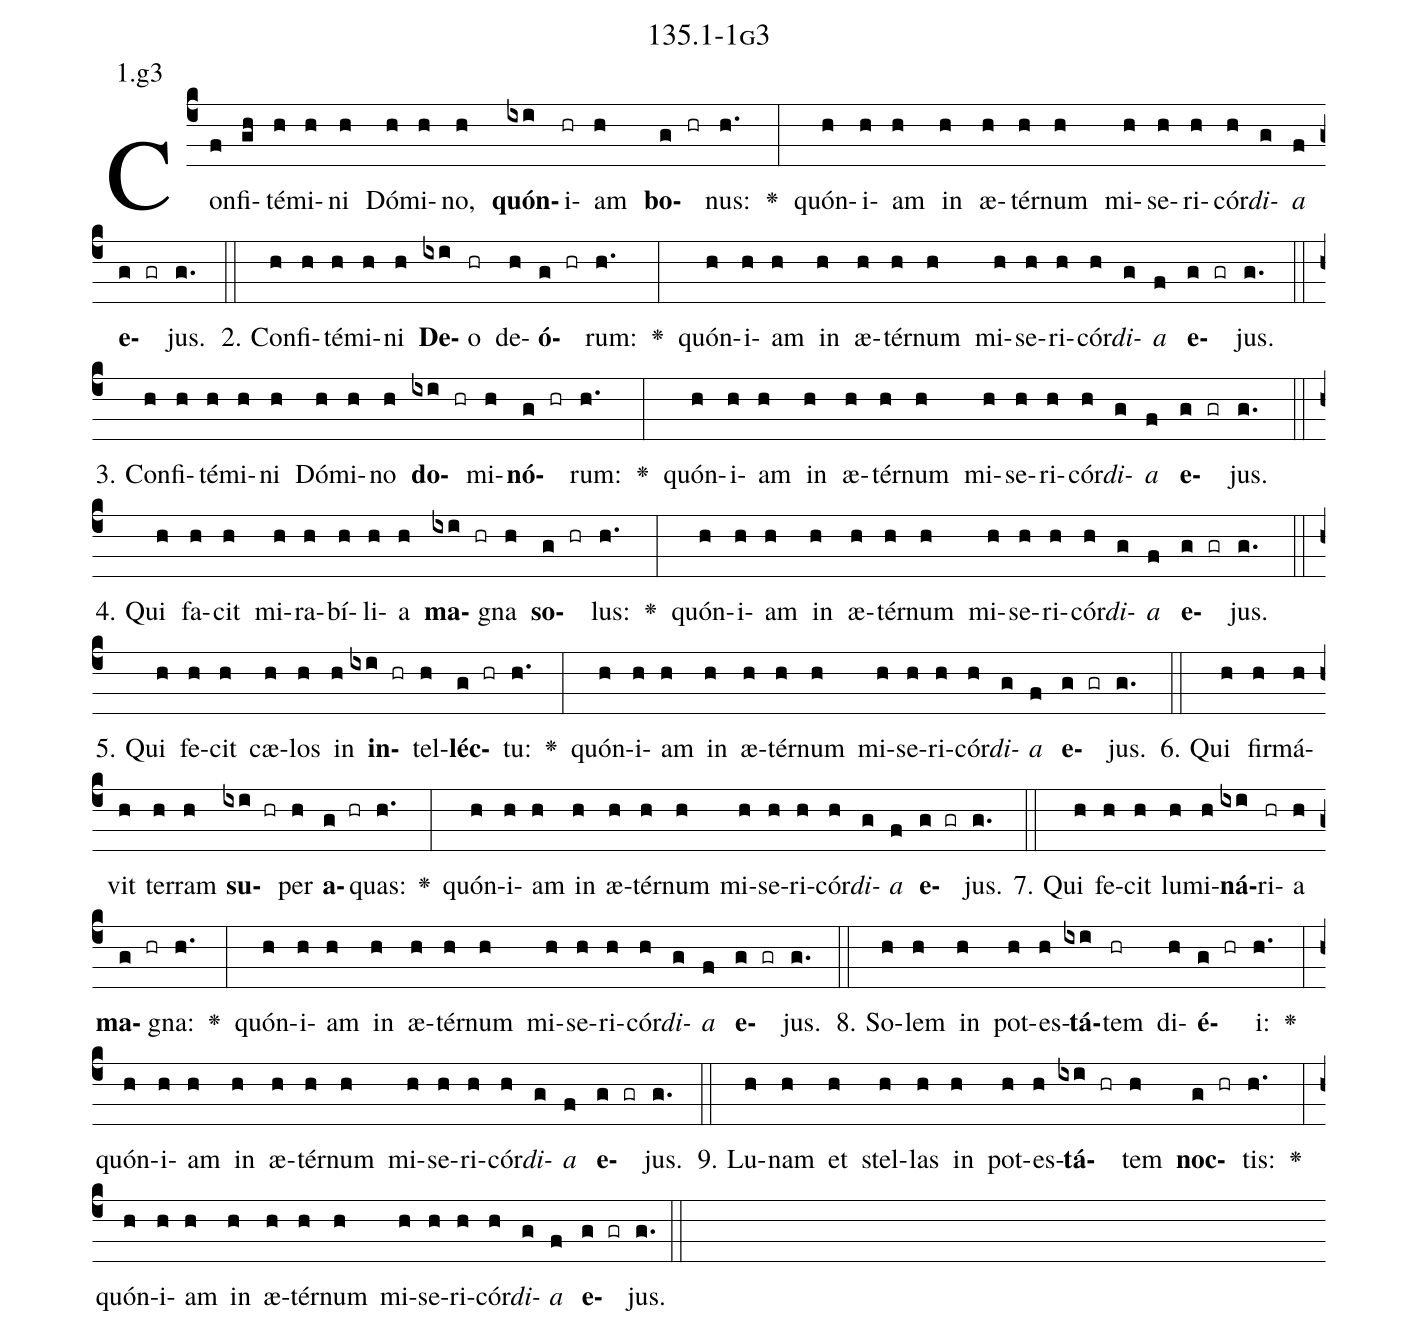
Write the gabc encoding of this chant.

name: 135.1-1g3;
annotation: 1.g3;
%%
(c4)Con(f)fi(gh)té(h)mi(h)ni(h) Dó(h)mi(h)no,(h) <b>quón</b>(ixi)i(hr)am(h) <b>bo</b>(g hr)nus:(h.) <v>\greheightstar</v>(:) quón(h)i(h)am(h) in(h) æ(h)tér(h)num(h) mi(h)se(h)ri(h)cór(h)<i>di</i>(g)<i>a</i>(f) <b>e</b>(g gr)jus.(g.) (::)
2. Con(h)fi(h)té(h)mi(h)ni(h) <b>De</b>(ixi)o(hr) de(h)<b>ó</b>(g hr)rum:(h.) <v>\greheightstar</v>(:) quón(h)i(h)am(h) in(h) æ(h)tér(h)num(h) mi(h)se(h)ri(h)cór(h)<i>di</i>(g)<i>a</i>(f) <b>e</b>(g gr)jus.(g.) (::)
3. Con(h)fi(h)té(h)mi(h)ni(h) Dó(h)mi(h)no(h) <b>do</b>(ixi hr)mi(h)<b>nó</b>(g hr)rum:(h.) <v>\greheightstar</v>(:) quón(h)i(h)am(h) in(h) æ(h)tér(h)num(h) mi(h)se(h)ri(h)cór(h)<i>di</i>(g)<i>a</i>(f) <b>e</b>(g gr)jus.(g.) (::)
4. Qui(h) fa(h)cit(h) mi(h)ra(h)bí(h)li(h)a(h) <b>ma</b>(ixi hr)gna(h) <b>so</b>(g hr)lus:(h.) <v>\greheightstar</v>(:) quón(h)i(h)am(h) in(h) æ(h)tér(h)num(h) mi(h)se(h)ri(h)cór(h)<i>di</i>(g)<i>a</i>(f) <b>e</b>(g gr)jus.(g.) (::)
5. Qui(h) fe(h)cit(h) cæ(h)los(h) in(h) <b>in</b>(ixi hr)tel(h)<b>léc</b>(g hr)tu:(h.) <v>\greheightstar</v>(:) quón(h)i(h)am(h) in(h) æ(h)tér(h)num(h) mi(h)se(h)ri(h)cór(h)<i>di</i>(g)<i>a</i>(f) <b>e</b>(g gr)jus.(g.) (::)
6. Qui(h) fir(h)má(h)vit(h) ter(h)ram(h) <b>su</b>(ixi hr)per(h) <b>a</b>(g hr)quas:(h.) <v>\greheightstar</v>(:) quón(h)i(h)am(h) in(h) æ(h)tér(h)num(h) mi(h)se(h)ri(h)cór(h)<i>di</i>(g)<i>a</i>(f) <b>e</b>(g gr)jus.(g.) (::)
7. Qui(h) fe(h)cit(h) lu(h)mi(h)<b>ná</b>(ixi)ri(hr)a(h) <b>ma</b>(g hr)gna:(h.) <v>\greheightstar</v>(:) quón(h)i(h)am(h) in(h) æ(h)tér(h)num(h) mi(h)se(h)ri(h)cór(h)<i>di</i>(g)<i>a</i>(f) <b>e</b>(g gr)jus.(g.) (::)
8. So(h)lem(h) in(h) pot(h)es(h)<b>tá</b>(ixi)tem(hr) di(h)<b>é</b>(g hr)i:(h.) <v>\greheightstar</v>(:) quón(h)i(h)am(h) in(h) æ(h)tér(h)num(h) mi(h)se(h)ri(h)cór(h)<i>di</i>(g)<i>a</i>(f) <b>e</b>(g gr)jus.(g.) (::)
9. Lu(h)nam(h) et(h) stel(h)las(h) in(h) pot(h)es(h)<b>tá</b>(ixi hr)tem(h) <b>noc</b>(g hr)tis:(h.) <v>\greheightstar</v>(:) quón(h)i(h)am(h) in(h) æ(h)tér(h)num(h) mi(h)se(h)ri(h)cór(h)<i>di</i>(g)<i>a</i>(f) <b>e</b>(g gr)jus.(g.) (::)
